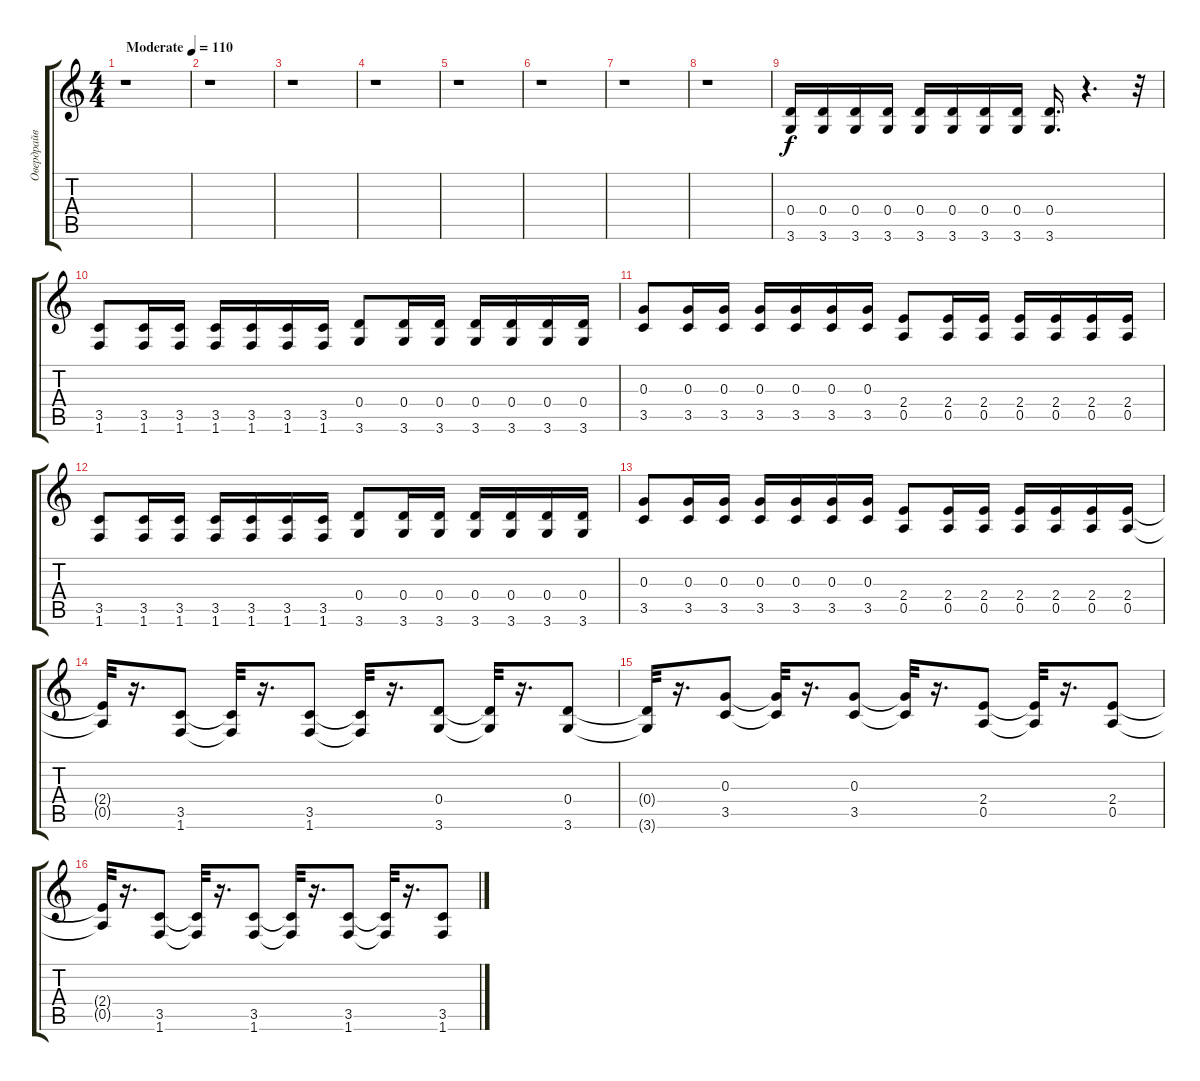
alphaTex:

\track ("Овердрайв" "Овердрайв") {instrument overdrivenguitar}
\staff {score tabs}
\tuning (E4 B3 G3 D3 A2 E2) {hide}
\ts (4 4)
\tempo (110 "Moderate")
\clef g2
\ks c
r.1{dy f instrument overdrivenguitar} |
r.1 |
r.1 |
r.1 |
r.1 |
r.1 |
r.1 |
r.1 |
(0.4 3.6).16 (0.4 3.6).16 (0.4 3.6).16 (0.4 3.6).16 (0.4 3.6).16 (0.4 3.6).16 (0.4 3.6).16 (0.4 3.6).16 (0.4 3.6).16{d} r.4{d} r.32 |
(3.5 1.6).8 (3.5 1.6).16 (3.5 1.6).16 (3.5 1.6).16 (3.5 1.6).16 (3.5 1.6).16 (3.5 1.6).16 (0.4 3.6).8 (0.4 3.6).16 (0.4 3.6).16 (0.4 3.6).16 (0.4 3.6).16 (0.4 3.6).16 (0.4 3.6).16 |
(0.3 3.5).8 (0.3 3.5).16 (0.3 3.5).16 (0.3 3.5).16 (0.3 3.5).16 (0.3 3.5).16 (0.3 3.5).16 (2.4 0.5).8 (2.4 0.5).16 (2.4 0.5).16 (2.4 0.5).16 (2.4 0.5).16 (2.4 0.5).16 (2.4 0.5).16 |
(3.5 1.6).8 (3.5 1.6).16 (3.5 1.6).16 (3.5 1.6).16 (3.5 1.6).16 (3.5 1.6).16 (3.5 1.6).16 (0.4 3.6).8 (0.4 3.6).16 (0.4 3.6).16 (0.4 3.6).16 (0.4 3.6).16 (0.4 3.6).16 (0.4 3.6).16 |
(0.3 3.5).8 (0.3 3.5).16 (0.3 3.5).16 (0.3 3.5).16 (0.3 3.5).16 (0.3 3.5).16 (0.3 3.5).16 (2.4 0.5).8 (2.4 0.5).16 (2.4 0.5).16 (2.4 0.5).16 (2.4 0.5).16 (2.4 0.5).16 (2.4 0.5).16 |
(2.4{t} 0.5{t}).32 r.16{d} (3.5 1.6).8 (3.5{t} 1.6{t}).32 r.16{d} (3.5 1.6).8 (3.5{t} 1.6{t}).32 r.16{d} (0.4 3.6).8 (0.4{t} 3.6{t}).32 r.16{d} (0.4 3.6).8 |
(0.4{t} 3.6{t}).32 r.16{d} (0.3 3.5).8 (0.3{t} 3.5{t}).32 r.16{d} (0.3 3.5).8 (0.3{t} 3.5{t}).32 r.16{d} (2.4 0.5).8 (2.4{t} 0.5{t}).32 r.16{d} (2.4 0.5).8 |
(2.4{t} 0.5{t}).32 r.16{d} (3.5 1.6).8 (3.5{t} 1.6{t}).32 r.16{d} (3.5 1.6).8 (3.5{t} 1.6{t}).32 r.16{d} (3.5 1.6).8 (3.5{t} 1.6{t}).32 r.16{d} (3.5 1.6).8
